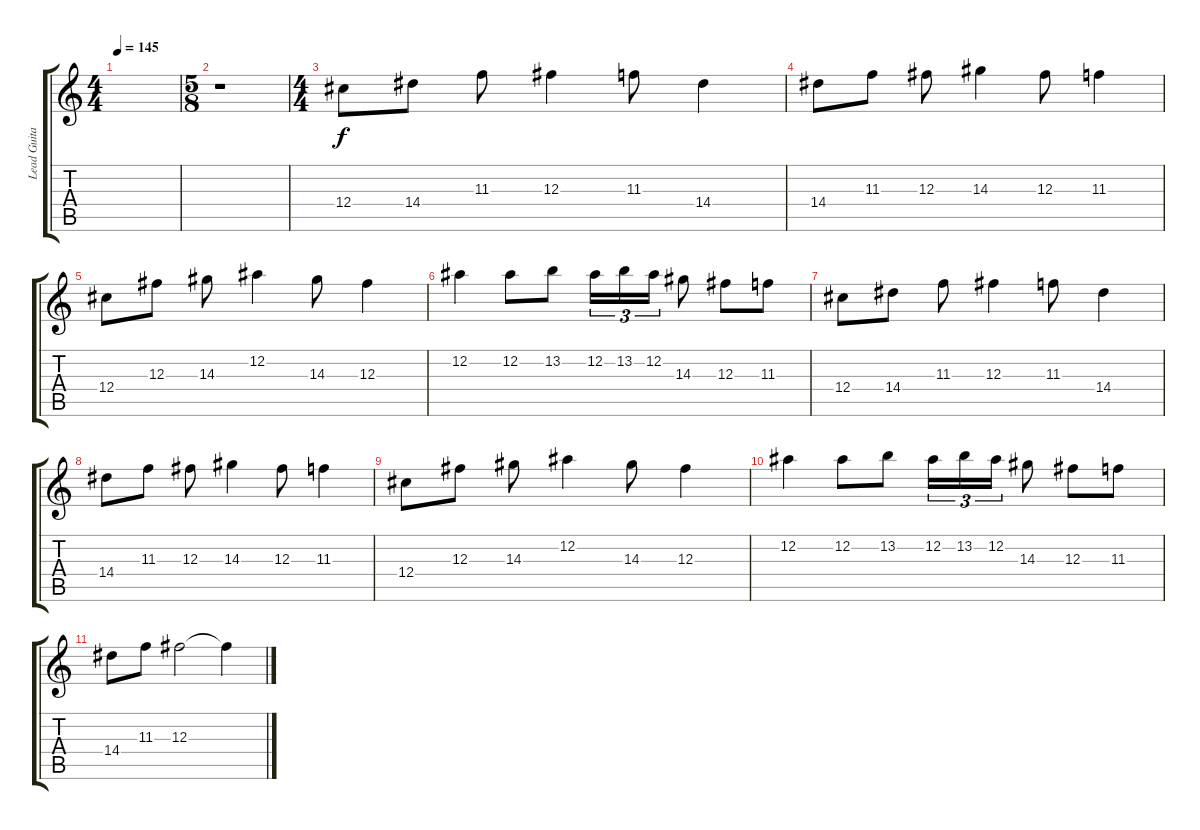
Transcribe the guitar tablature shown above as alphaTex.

\track ("Lead Guitar" "Lead Guita") {instrument distortionguitar}
\staff {score tabs}
\tuning (Eb4 Bb3 Gb3 Db3 Ab2 Eb2) {hide}
\ts (4 4)
\tempo 145
\clef g2
\ks c
|
\ts (5 8)
r.1 |
\ts (4 4)
12.4.8 14.4.8 11.3.8 12.3.4 11.3.8 14.4.4 |
14.4.8 11.3.8 12.3.8 14.3.4 12.3.8 11.3.4 |
12.4.8 12.3.8 14.3.8 12.2.4 14.3.8 12.3.4 |
12.2.4 12.2.8 13.2.8 12.2.16{tu (3 2)} 13.2.16{tu (3 2)} 12.2.16{tu (3 2)} 14.3.8 12.3.8 11.3.8 |
12.4.8 14.4.8 11.3.8 12.3.4 11.3.8 14.4.4 |
14.4.8 11.3.8 12.3.8 14.3.4 12.3.8 11.3.4 |
12.4.8 12.3.8 14.3.8 12.2.4 14.3.8 12.3.4 |
12.2.4 12.2.8 13.2.8 12.2.16{tu (3 2)} 13.2.16{tu (3 2)} 12.2.16{tu (3 2)} 14.3.8 12.3.8 11.3.8 |
14.4.8 11.3.8 12.3.2 12.3{t}.4
